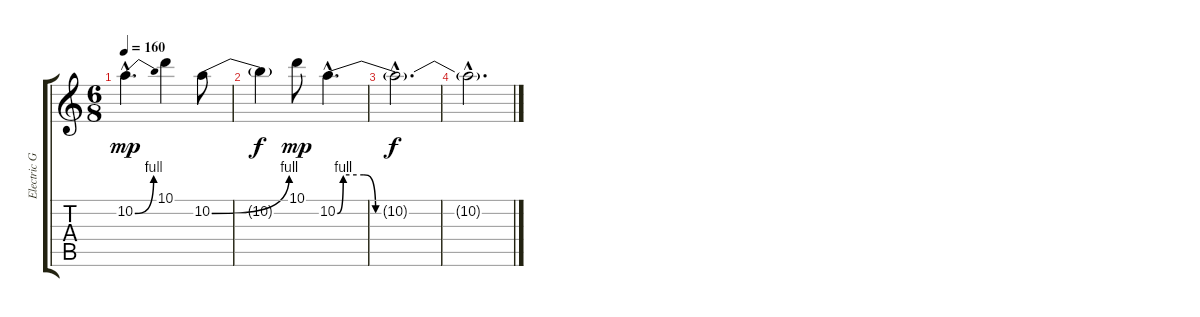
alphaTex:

\track ("Electric Guitar 2" "Electric G") {instrument distortionguitar}
\staff {score tabs}
\tuning (E4 B3 G3 D3 A2 E2) {hide}
\ts (6 8)
\tempo 160
\clef g2
\ks c
10.2{be (bend 0 0 60 4) hac}.4{d dy mp} 10.1.4 10.2{be (bend 0 0 60 4)}.8 |
10.2{t}.4{dy f} 10.1.8{dy mp} 10.2{be (custom 0 0 2 4 9 4 13 0 60 0) hac}.4{d} |
10.2{hac t}.2{d dy f} |
10.2{hac t}.2{d}
